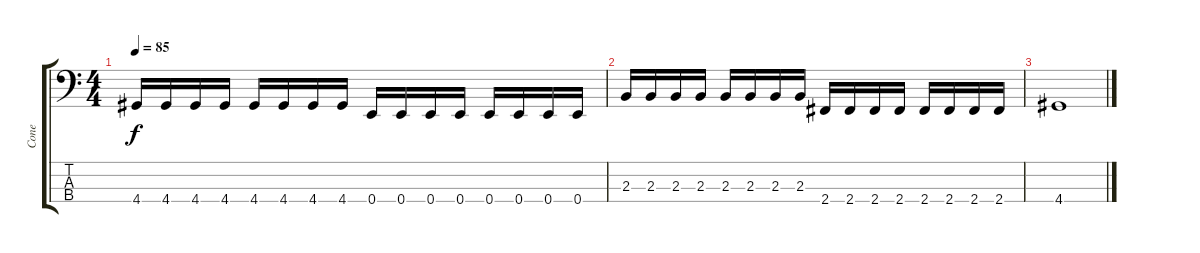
\track ("Cone" "Cone") {instrument electricbasspick}
\staff {score tabs}
\tuning (G2 D2 A1 E1) {hide}
\ts (4 4)
\tempo 85
\clef f4
\ks c
4.4.16{dy f} 4.4.16 4.4.16 4.4.16 4.4.16 4.4.16 4.4.16 4.4.16 0.4.16 0.4.16 0.4.16 0.4.16 0.4.16 0.4.16 0.4.16 0.4.16 |
2.3.16 2.3.16 2.3.16 2.3.16 2.3.16 2.3.16 2.3.16 2.3.16 2.4.16 2.4.16 2.4.16 2.4.16 2.4.16 2.4.16 2.4.16 2.4.16 |
4.4.1{volume 0}
